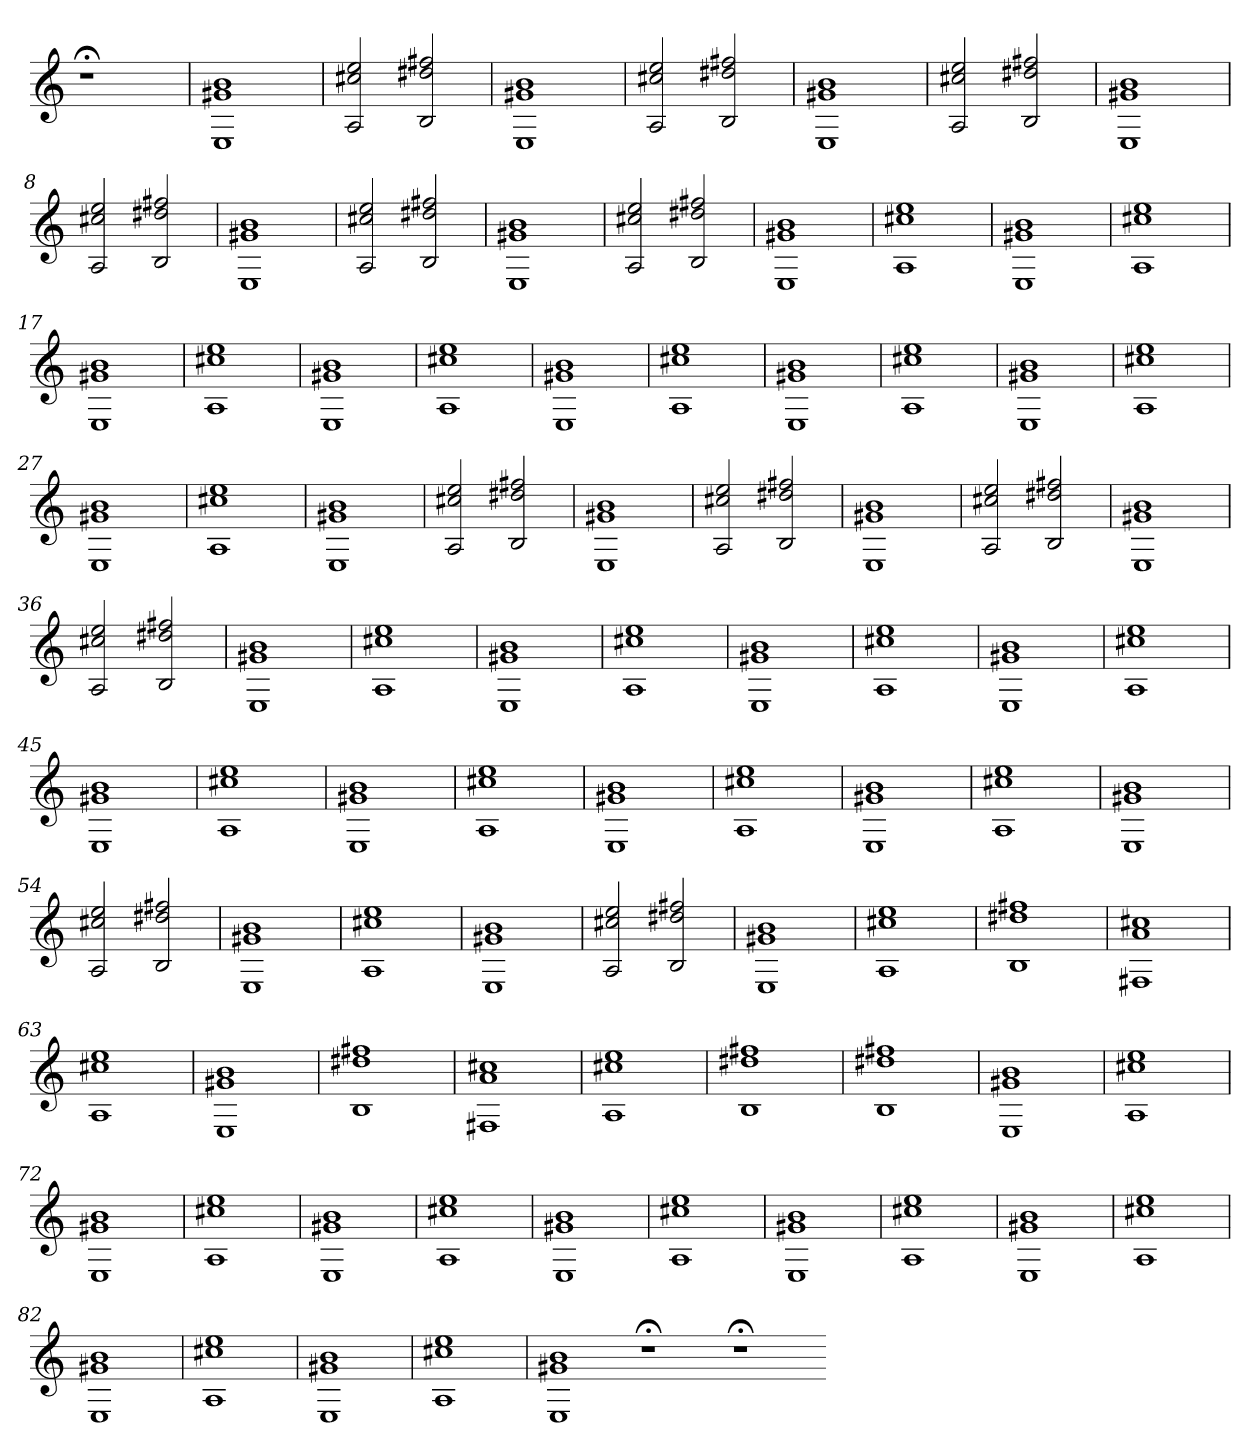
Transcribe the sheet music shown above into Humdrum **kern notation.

**kern
*part1
*staff1
=
1r;<
=1
1E 1g#X 1b
=2
2A 2cc#X 2ee
2B 2dd#X 2ff#X
=3
1E 1g#X 1b
=4
2A 2cc#X 2ee
2B 2dd#X 2ff#X
=5
1E 1g#X 1b
=6
2A 2cc#X 2ee
2B 2dd#X 2ff#X
=7
1E 1g#X 1b
=8
2A 2cc#X 2ee
2B 2dd#X 2ff#X
=9
1E 1g#X 1b
=10
2A 2cc#X 2ee
2B 2dd#X 2ff#X
=11
1E 1g#X 1b
=12
2A 2cc#X 2ee
2B 2dd#X 2ff#X
=13
1E 1g#X 1b
=14
1A 1cc#X 1ee
=15
1E 1g#X 1b
=16
1A 1cc#X 1ee
=17
1E 1g#X 1b
=18
1A 1cc#X 1ee
=19
1E 1g#X 1b
=20
1A 1cc#X 1ee
=21
1E 1g#X 1b
=22
1A 1cc#X 1ee
=23
1E 1g#X 1b
=24
1A 1cc#X 1ee
=25
1E 1g#X 1b
=26
1A 1cc#X 1ee
=27
1E 1g#X 1b
=28
1A 1cc#X 1ee
=29
1E 1g#X 1b
=30
2A 2cc#X 2ee
2B 2dd#X 2ff#X
=31
1E 1g#X 1b
=32
2A 2cc#X 2ee
2B 2dd#X 2ff#X
=33
1E 1g#X 1b
=34
2A 2cc#X 2ee
2B 2dd#X 2ff#X
=35
1E 1g#X 1b
=36
2A 2cc#X 2ee
2B 2dd#X 2ff#X
=37
1E 1g#X 1b
=38
1A 1cc#X 1ee
=39
1E 1g#X 1b
=40
1A 1cc#X 1ee
=41
1E 1g#X 1b
=42
1A 1cc#X 1ee
=43
1E 1g#X 1b
=44
1A 1cc#X 1ee
=45
1E 1g#X 1b
=46
1A 1cc#X 1ee
=47
1E 1g#X 1b
=48
1A 1cc#X 1ee
=49
1E 1g#X 1b
=50
1A 1cc#X 1ee
=51
1E 1g#X 1b
=52
1A 1cc#X 1ee
=53
1E 1g#X 1b
=54
2A 2cc#X 2ee
2B 2dd#X 2ff#X
=55
1E 1g#X 1b
=56
1A 1cc#X 1ee
=57
1E 1g#X 1b
=58
2A 2cc#X 2ee
2B 2dd#X 2ff#X
=59
1E 1g#X 1b
=60
1A 1cc#X 1ee
=61
1B 1dd#X 1ff#X
=62
1F#X 1a 1cc#X
=63
1A 1cc#X 1ee
=64
1E 1g#X 1b
=65
1B 1dd#X 1ff#X
=66
1F#X 1a 1cc#X
=67
1A 1cc#X 1ee
=68
1B 1dd#X 1ff#X
=69
1B 1dd#X 1ff#X
=70
1E 1g#X 1b
=71
1A 1cc#X 1ee
=72
1E 1g#X 1b
=73
1A 1cc#X 1ee
=74
1E 1g#X 1b
=75
1A 1cc#X 1ee
=76
1E 1g#X 1b
=77
1A 1cc#X 1ee
=78
1E 1g#X 1b
=79
1A 1cc#X 1ee
=80
1E 1g#X 1b
=81
1A 1cc#X 1ee
=82
1E 1g#X 1b
=83
1A 1cc#X 1ee
=84
1E 1g#X 1b
=85
1A 1cc#X 1ee
=86
1E 1g#X 1b
1r;<
1r;<
=-
*-
